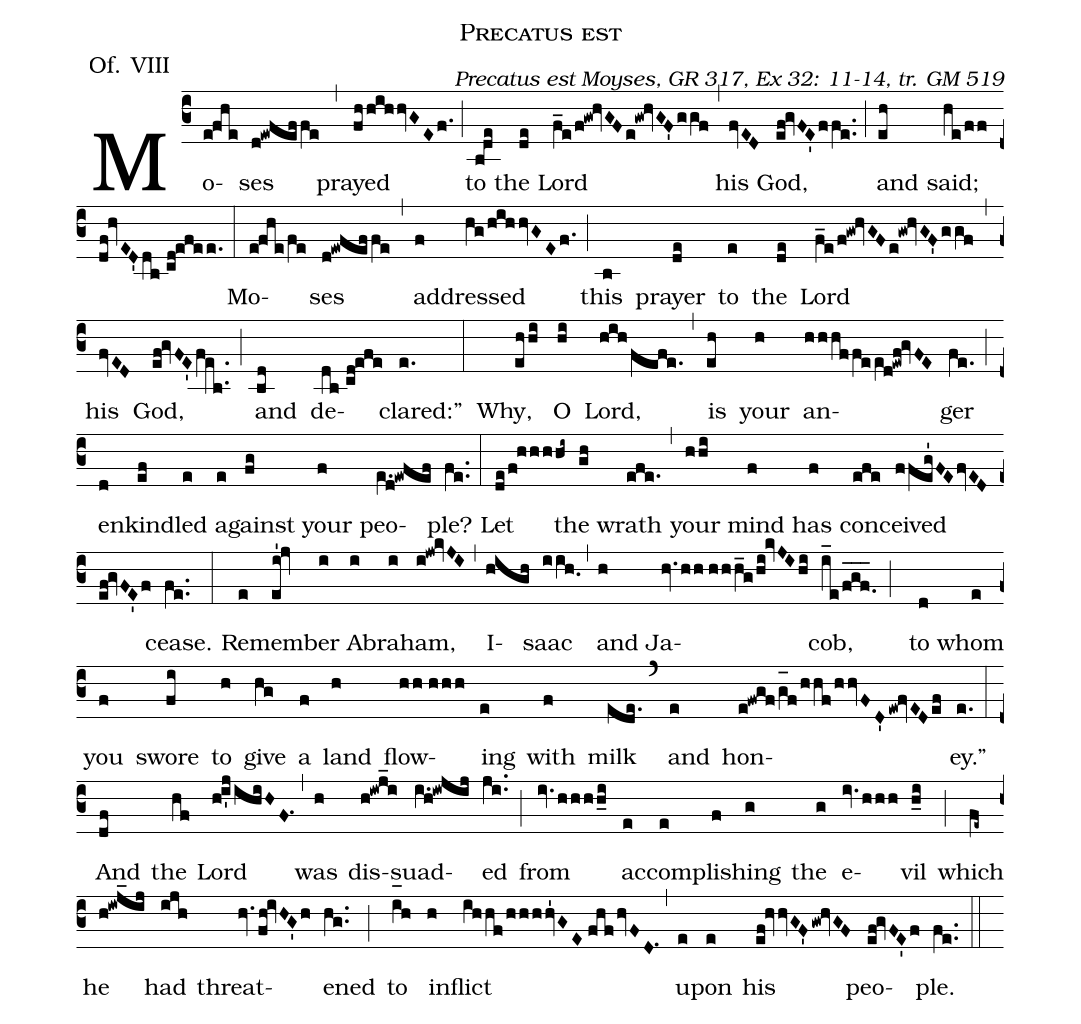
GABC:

name: Precatus est;
office-part: Offertorium;
mode: 8;
commentary: Precatus est Moyses, GR 317, Ex 32: 11-14, tr. GM 519;
annotation: Of. VIII;
%%
(c3)Mo(e!fhe)ses(d!ewfeffe) (,) prayed(fhhihhvGEf.) (;)
to(bde) the(de) Lord(f_e/f!gw!hvGF/e!gw!hvGF'ggf) (,) his(fvED) God,(ef!gvFE'ffe..) (;)
 and(eh) said;(he/ff//df!hvED'db//cd!efee.) (:)
Mo(e!fhe/fe)ses(d!ewfeffe) (,) ad(f)dressed(hg/hihhvGEf.) (;)
this(b) prayer(de) to(e) the(de) Lord(f_e/f!gw!hvGF/e!gw!hvGF'ggf) (,)
his(fvED) God,(ef!gvFE'fV!eb..) (;)
and(bd) de(db//cd!efe)clared:"(e.) (:)Why,(ehhi) O(hi) Lord,(hihfefe.) (,) is(eh)
   your(h) an(hhhffee[ll:1]d!ewf!gvFE)ger(fe.) (;) en(d)kin(ef)dled(e) a(e)gainst(fg) your(f) peo(e.[ll:1]d!ewfef)ple?(fe..) (:) Let(de/f!hhhhi~) the(gh) wrath(efe.) (,) your(hhi)
   mind(f) has(f) con(efe)ceived(ffeg'FEfvEDef!gvFE'f) cease.(fe..) (:) Re(e)mem(ei'!jv)ber(i) A(i)bra(i)ham,(i!jw!kvJI) (,) I(high)saac(iih.0) (,) and(h) Ja(hv.hh//hhh_g/hi!kvJIhi)cob,(i_e/fgf___.;)
   to(d) whom(e) you(f) swore(fi) to(h) give(hg) a(f) land(h) flow(hh//hhh)ing(e) with(f) milk(ede.) (`) and(e) hon(e!fwgf/g_[oh:h]f/hhf/hhvFD'ew!fvEDef)ey."(e.) (:)
   And(df) the(hf) Lord(hi'jihiHF.1) (,) was(h) dis(h!iwj_i)suad(i.h!iwjij)ed(ji..) (;) from(iv.hhhh_i) ac(e)com(e)plish(f)ing(g) the(g) e(iv.hhh)vil(h_i) (;) which(fe~)
   he(h!iwj_ij) had(ijh) threat(hv.fh!ivHG'h)ened(hg..) (;) to(i_[oh:h]h) in(h)flict(ihhf/hhhhv'1GE//fhfhvFD.1) (,) up(e)on(e) his(ef!hvvGF'gw!hvGF) peo(ef!gvFE'f)ple.(fe..) (::)
